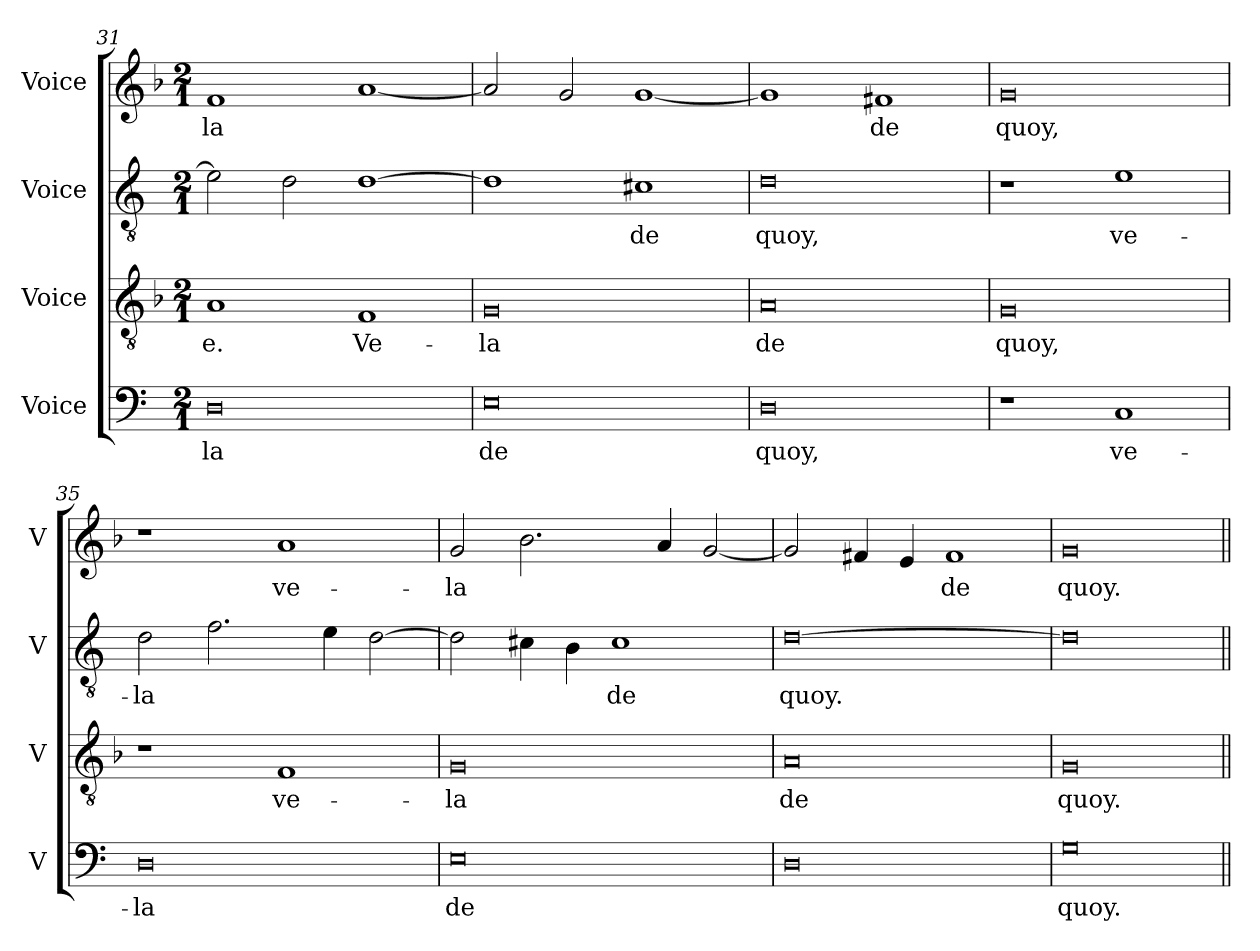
**kern	**text	**kern	**text	**kern	**text	**kern	**text
*part4	*part4	*part3	*part3	*part2	*part2	*part1	*part1
*staff4	*staff4	*staff3	*staff3	*staff2	*staff2	*staff1	*staff1
*I"Voice	*	*I"Voice	*	*I"Voice	*	*I"Voice	*
*I'V	*	*I'V	*	*I'V	*	*I'V	*
*clefF4	*	*clefGv2	*	*clefGv2	*	*clefG2	*
*k[]	*	*k[b-]	*	*k[]	*	*k[b-]	*
*M2/1	*	*M2/1	*	*M2/1	*	*M2/1	*
=31	=31	=31	=31	=31	=31	=31	=31
!	!LO:LY:b	!	!LO:LY:b	!	!	!	!LO:LY:b
0D	-la	1A	-e.	2e\]	.	1f	-la
.	.	.	.	2d\	.	.	.
!	!	!	!LO:LY:b	!	!	!	!
.	.	1F	Ve-	[1d	.	[1a	.
!!LO:LB:g=z
=32	=32	=32	=32	=32	=32	=32	=32
!	!LO:LY:b	!	!LO:LY:b	!	!	!	!
0E	de	0G	-la	1d]	.	2a/]	.
.	.	.	.	.	.	2g/	.
!	!	!	!	!	!LO:LY:b	!	!
.	.	.	.	1c#X	de	[1g	.
=33	=33	=33	=33	=33	=33	=33	=33
!	!LO:LY:b	!	!LO:LY:b	!	!LO:LY:b	!	!
0D	quoy,	0A	de	0d	quoy,	1g]	.
!	!	!	!	!	!	!	!LO:LY:b
.	.	.	.	.	.	1f#X	de
=34	=34	=34	=34	=34	=34	=34	=34
!	!	!	!LO:LY:b	!	!	!	!LO:LY:b
1r	.	0G	quoy,	1r	.	0g	quoy,
!	!LO:LY:b	!	!	!	!LO:LY:b	!	!
1C	ve-	.	.	1e	ve-	.	.
=35	=35	=35	=35	=35	=35	=35	=35
!	!LO:LY:b	!	!	!	!LO:LY:b	!	!
0D	-la	1r	.	2d\	-la	1r	.
.	.	.	.	2.f\	.	.	.
!	!	!	!LO:LY:b	!	!	!	!LO:LY:b
.	.	1F	ve-	.	.	1a	ve-
.	.	.	.	4e\	.	.	.
.	.	.	.	[2d\	.	.	.
!!LO:PB:g=z
=36	=36	=36	=36	=36	=36	=36	=36
!	!LO:LY:b	!	!LO:LY:b	!	!	!	!LO:LY:b
0E	de	0G	-la	2d\]	.	2g/	-la
.	.	.	.	4c#X\	.	2.b-\	.
.	.	.	.	4B\	.	.	.
!	!	!	!	!	!LO:LY:b	!	!
.	.	.	.	1c#	de	.	.
.	.	.	.	.	.	4a/	.
.	.	.	.	.	.	[2g/	.
=37	=37	=37	=37	=37	=37	=37	=37
!	!	!	!LO:LY:b	!	!LO:LY:b	!	!
0D	.	0A	de	[0d	quoy.	2g/]	.
.	.	.	.	.	.	4f#X/	.
.	.	.	.	.	.	4e/	.
!	!	!	!	!	!	!	!LO:LY:b
.	.	.	.	.	.	1f#	de
=38	=38	=38	=38	=38	=38	=38	=38
!	!LO:LY:b	!	!LO:LY:b	!	!	!	!LO:LY:b
0G	quoy.	0G	quoy.	0d]	.	0g	quoy.
=||	=||	=||	=||	=||	=||	=||	=||
*-	*-	*-	*-	*-	*-	*-	*-
